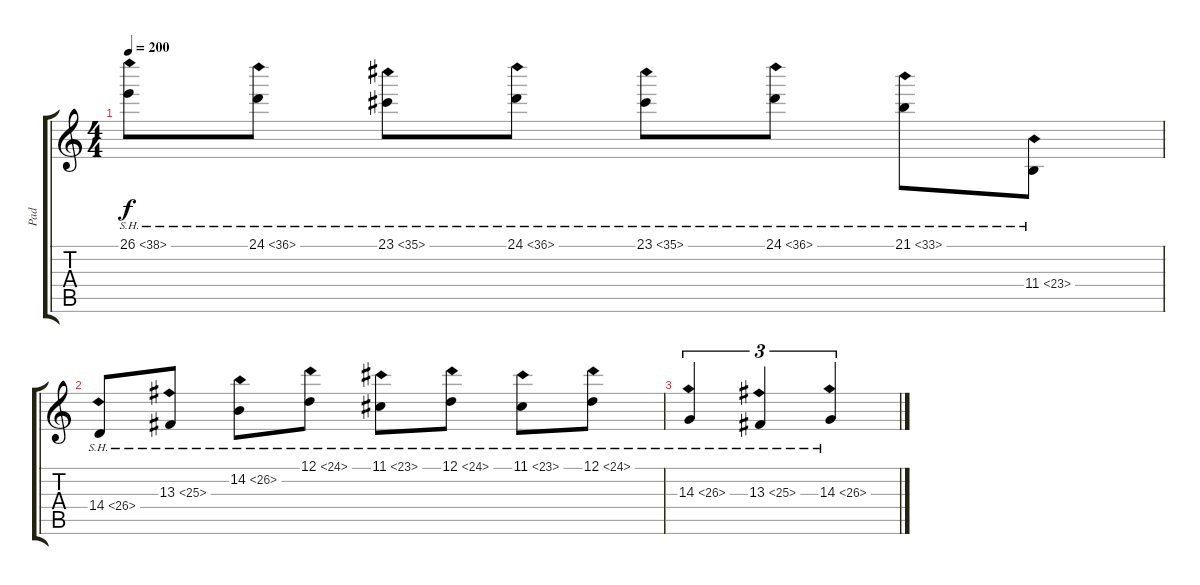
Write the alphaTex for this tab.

\track ("Pad" "Pad") {instrument pad1newage}
\staff {score tabs}
\tuning (D4 A3 F3 C3 G2 D2) {hide}
\ts (4 4)
\tempo 200
\clef g2
\ks c
26.1{sh 12}.8{dy f} 24.1{sh 12}.8 23.1{sh 12}.8 24.1{sh 12}.8 23.1{sh 12}.8 24.1{sh 12}.8 21.1{sh 12}.8 11.4{sh 12}.8 |
14.4{sh 12}.8 13.3{sh 12}.8 14.2{sh 12}.8 12.1{sh 12}.8 11.1{sh 12}.8 12.1{sh 12}.8 11.1{sh 12}.8 12.1{sh 12}.8 |
14.3{sh 12}.4{tu (3 2)} 13.3{sh 12}.4{tu (3 2)} 14.3{sh 12}.4{tu (3 2)}
